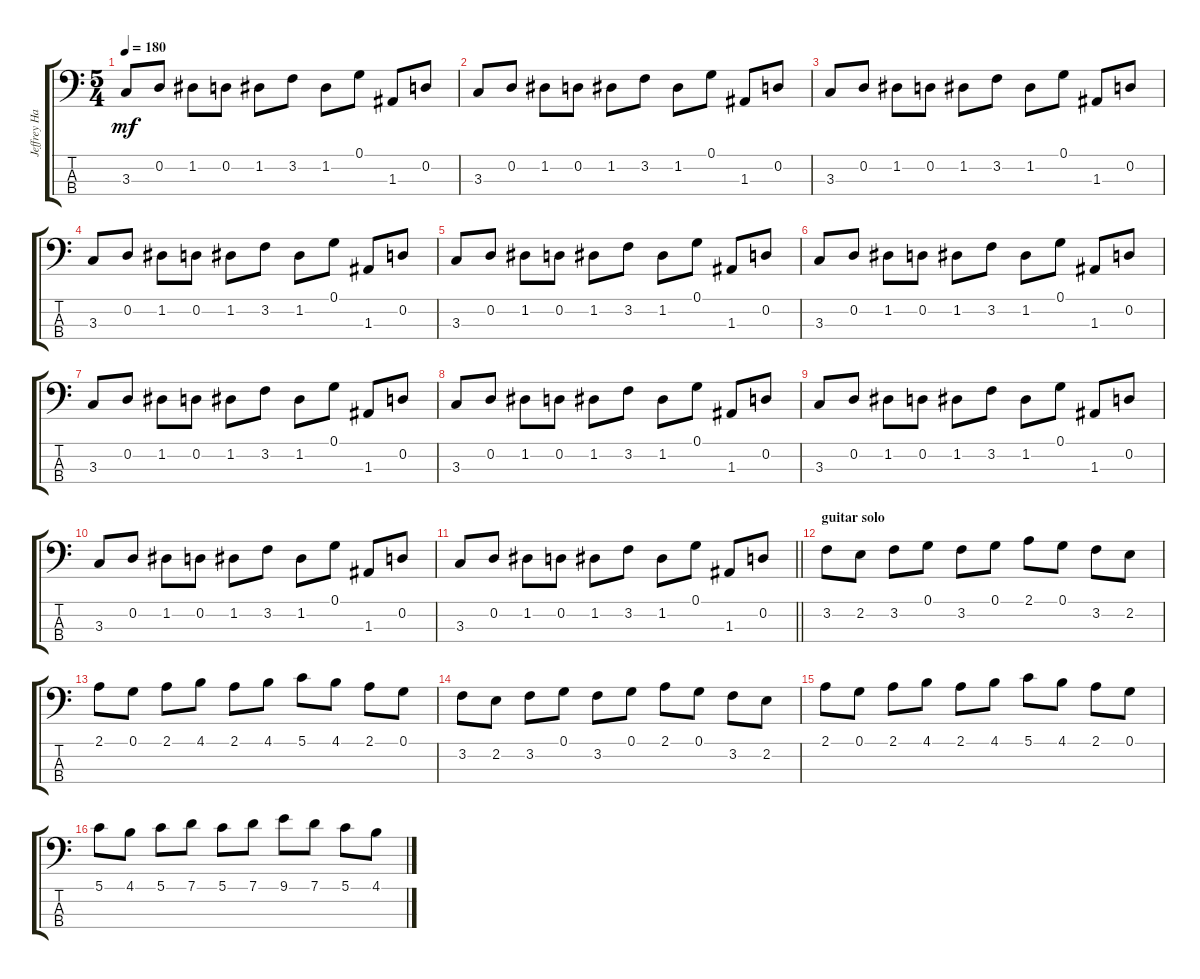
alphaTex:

\track ("Jeffrey Hammond-Hammond (bass)" "Jeffrey Ha") {instrument electricbassfinger}
\staff {score tabs}
\tuning (G2 D2 A1 E1) {hide}
\ts (5 4)
\tempo 180
\clef f4
\ks c
3.3.8{dy mf} 0.2.8 1.2.8 0.2.8 1.2.8 3.2.8 1.2.8 0.1.8 1.3.8 0.2.8 |
3.3.8 0.2.8 1.2.8 0.2.8 1.2.8 3.2.8 1.2.8 0.1.8 1.3.8 0.2.8 |
3.3.8 0.2.8 1.2.8 0.2.8 1.2.8 3.2.8 1.2.8 0.1.8 1.3.8 0.2.8 |
3.3.8 0.2.8 1.2.8 0.2.8 1.2.8 3.2.8 1.2.8 0.1.8 1.3.8 0.2.8 |
3.3.8 0.2.8 1.2.8 0.2.8 1.2.8 3.2.8 1.2.8 0.1.8 1.3.8 0.2.8 |
3.3.8 0.2.8 1.2.8 0.2.8 1.2.8 3.2.8 1.2.8 0.1.8 1.3.8 0.2.8 |
3.3.8 0.2.8 1.2.8 0.2.8 1.2.8 3.2.8 1.2.8 0.1.8 1.3.8 0.2.8 |
3.3.8 0.2.8 1.2.8 0.2.8 1.2.8 3.2.8 1.2.8 0.1.8 1.3.8 0.2.8 |
3.3.8 0.2.8 1.2.8 0.2.8 1.2.8 3.2.8 1.2.8 0.1.8 1.3.8 0.2.8 |
3.3.8 0.2.8 1.2.8 0.2.8 1.2.8 3.2.8 1.2.8 0.1.8 1.3.8 0.2.8 |
\barLineRight lightlight
3.3.8 0.2.8 1.2.8 0.2.8 1.2.8 3.2.8 1.2.8 0.1.8 1.3.8 0.2.8 |
\section ("" "guitar solo")
3.2.8 2.2.8 3.2.8 0.1.8 3.2.8 0.1.8 2.1.8 0.1.8 3.2.8 2.2.8 |
2.1.8 0.1.8 2.1.8 4.1.8 2.1.8 4.1.8 5.1.8 4.1.8 2.1.8 0.1.8 |
3.2.8 2.2.8 3.2.8 0.1.8 3.2.8 0.1.8 2.1.8 0.1.8 3.2.8 2.2.8 |
2.1.8 0.1.8 2.1.8 4.1.8 2.1.8 4.1.8 5.1.8 4.1.8 2.1.8 0.1.8 |
5.1.8 4.1.8 5.1.8 7.1.8 5.1.8 7.1.8 9.1.8 7.1.8 5.1.8 4.1.8
